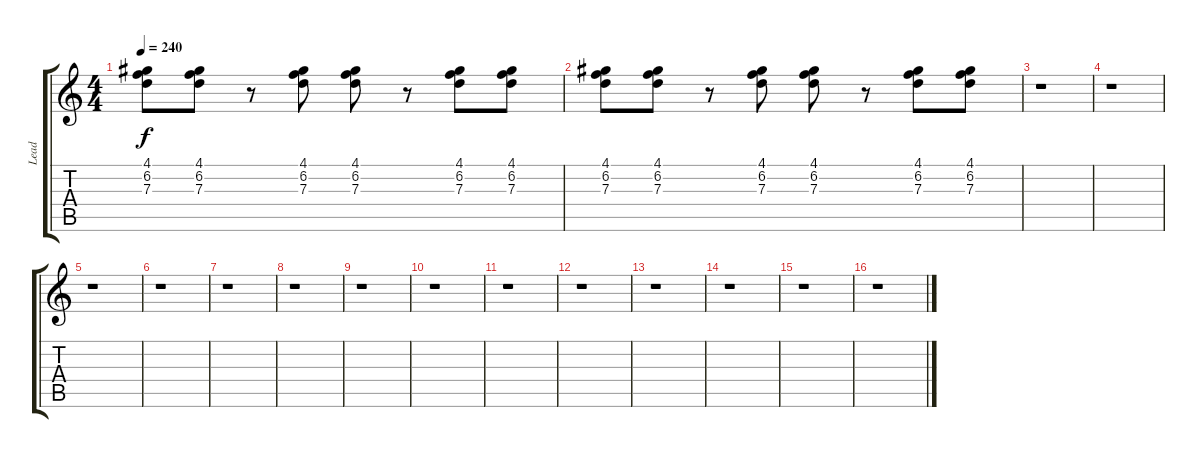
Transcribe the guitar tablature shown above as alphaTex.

\track ("Lead" "Lead") {instrument electricguitarmuted}
\staff {score tabs}
\tuning (E4 B3 G3 D3 A2 E2) {hide}
\ts (4 4)
\tempo 240
\clef g2
\ks c
(4.1 6.2 7.3).8{dy f volume 8} (4.1 6.2 7.3).8 r.8 (4.1 6.2 7.3).8 (4.1 6.2 7.3).8 r.8 (4.1 6.2 7.3).8 (4.1 6.2 7.3).8 |
(4.1 6.2 7.3).8{volume 8} (4.1 6.2 7.3).8 r.8 (4.1 6.2 7.3).8 (4.1 6.2 7.3).8 r.8 (4.1 6.2 7.3).8 (4.1 6.2 7.3).8 |
r.1 |
r.1 |
r.1 |
r.1 |
r.1 |
r.1 |
r.1 |
r.1 |
r.1 |
r.1 |
r.1 |
r.1 |
r.1 |
r.1
